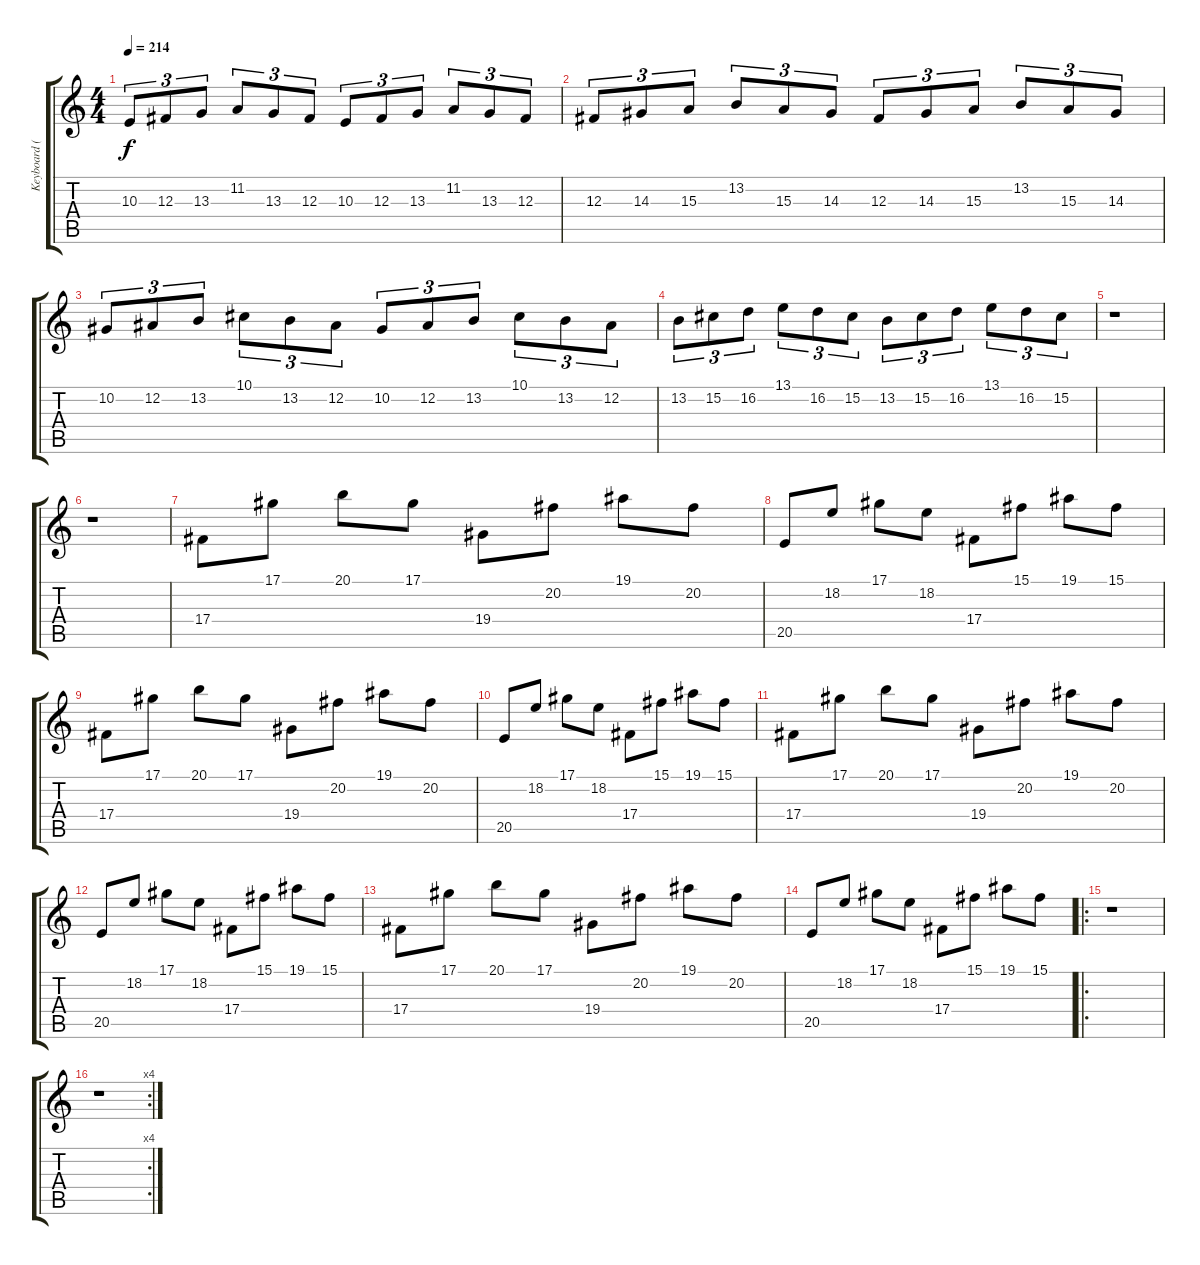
\track ("Keyboard (Janne)" "Keyboard (") {instrument orchestrahit}
\staff {score tabs}
\tuning (Eb4 Bb3 Gb3 Db3 Ab2 Eb2) {hide}
\ts (4 4)
\tempo 214
\clef g2
\ks c
10.3.8{tu (3 2) dy f} 12.3.8{tu (3 2)} 13.3.8{tu (3 2)} 11.2.8{tu (3 2)} 13.3.8{tu (3 2)} 12.3.8{tu (3 2)} 10.3.8{tu (3 2)} 12.3.8{tu (3 2)} 13.3.8{tu (3 2)} 11.2.8{tu (3 2)} 13.3.8{tu (3 2)} 12.3.8{tu (3 2)} |
12.3.8{tu (3 2)} 14.3.8{tu (3 2)} 15.3.8{tu (3 2)} 13.2.8{tu (3 2)} 15.3.8{tu (3 2)} 14.3.8{tu (3 2)} 12.3.8{tu (3 2)} 14.3.8{tu (3 2)} 15.3.8{tu (3 2)} 13.2.8{tu (3 2)} 15.3.8{tu (3 2)} 14.3.8{tu (3 2)} |
10.2.8{tu (3 2)} 12.2.8{tu (3 2)} 13.2.8{tu (3 2)} 10.1.8{tu (3 2)} 13.2.8{tu (3 2)} 12.2.8{tu (3 2)} 10.2.8{tu (3 2)} 12.2.8{tu (3 2)} 13.2.8{tu (3 2)} 10.1.8{tu (3 2)} 13.2.8{tu (3 2)} 12.2.8{tu (3 2)} |
13.2.8{tu (3 2)} 15.2.8{tu (3 2)} 16.2.8{tu (3 2)} 13.1.8{tu (3 2)} 16.2.8{tu (3 2)} 15.2.8{tu (3 2)} 13.2.8{tu (3 2)} 15.2.8{tu (3 2)} 16.2.8{tu (3 2)} 13.1.8{tu (3 2)} 16.2.8{tu (3 2)} 15.2.8{tu (3 2)} |
r.1 |
r.1 |
17.4.8{instrument kalimba} 17.1.8 20.1.8 17.1.8 19.4.8 20.2.8 19.1.8 20.2.8 |
20.5.8 18.2.8 17.1.8 18.2.8 17.4.8 15.1.8 19.1.8 15.1.8 |
17.4.8{instrument kalimba} 17.1.8 20.1.8 17.1.8 19.4.8 20.2.8 19.1.8 20.2.8 |
20.5.8 18.2.8 17.1.8 18.2.8 17.4.8 15.1.8 19.1.8 15.1.8 |
17.4.8{instrument kalimba} 17.1.8 20.1.8 17.1.8 19.4.8 20.2.8 19.1.8 20.2.8 |
20.5.8 18.2.8 17.1.8 18.2.8 17.4.8 15.1.8 19.1.8 15.1.8 |
17.4.8{instrument kalimba} 17.1.8 20.1.8 17.1.8 19.4.8 20.2.8 19.1.8 20.2.8 |
20.5.8 18.2.8 17.1.8 18.2.8 17.4.8 15.1.8 19.1.8 15.1.8 |
\ro
r.1 |
\rc 4
r.1
